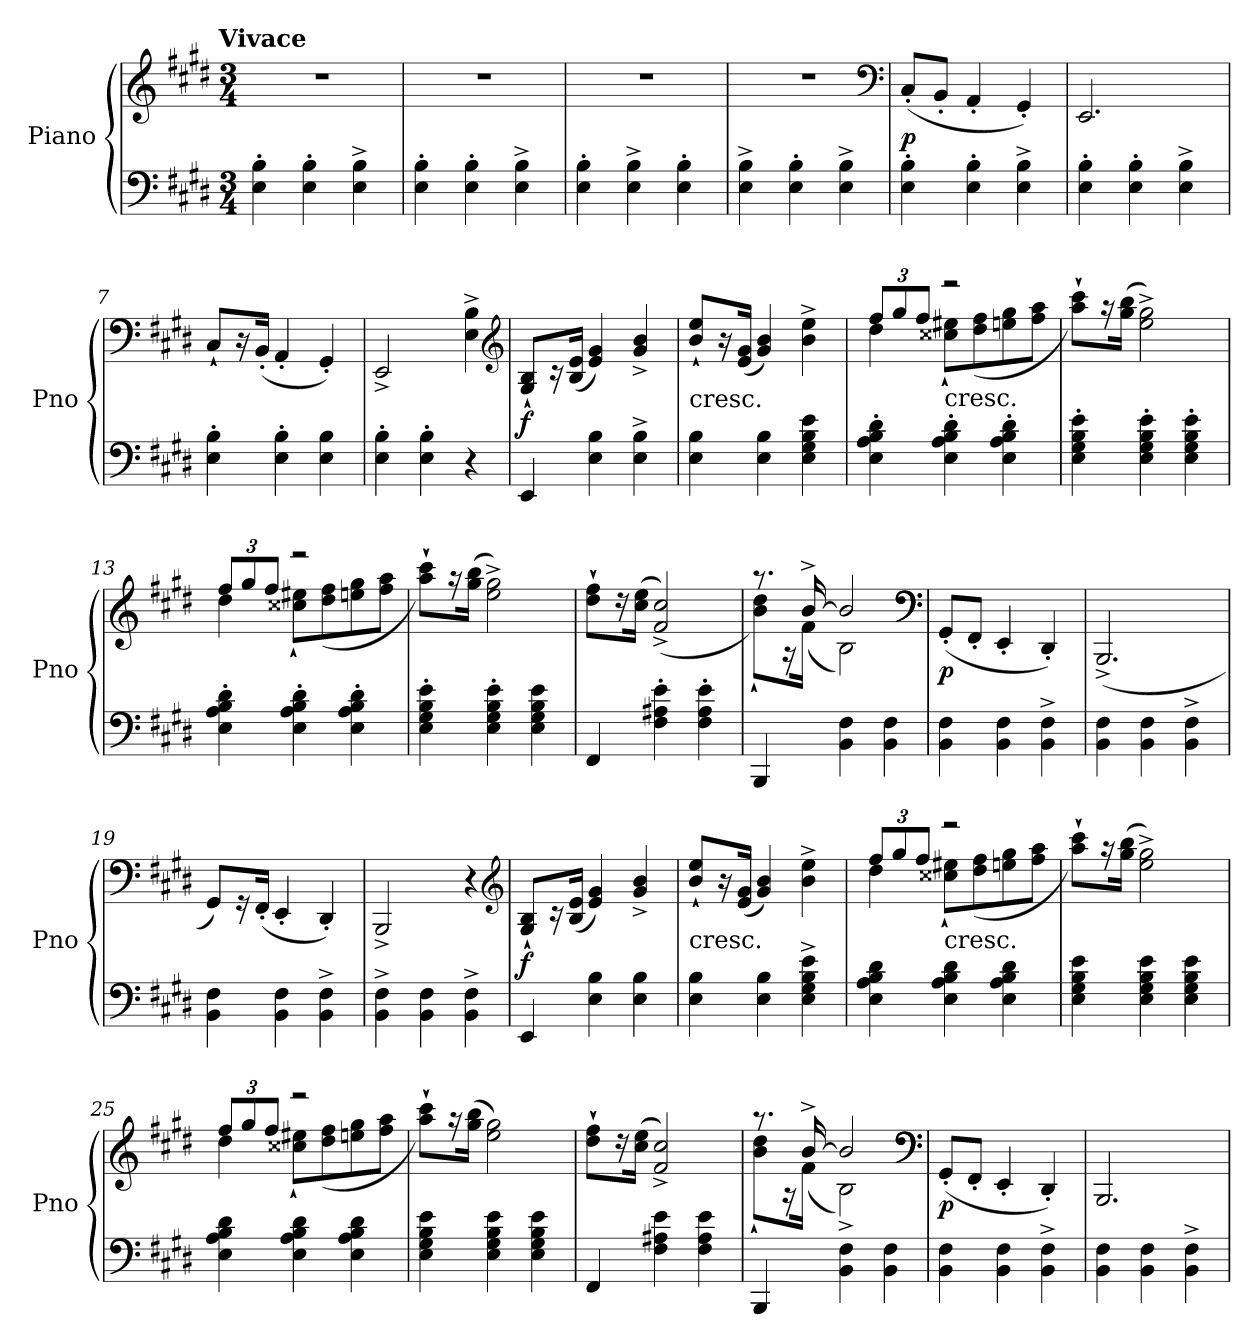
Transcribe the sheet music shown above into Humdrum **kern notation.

**kern	**kern	**dynam
*part1	*part1	*part1
*staff2	*staff1	*staff1/2
*I"Piano	*	*
*I'Pno	*	*
*clefF4	*clefG2	*
*k[f#c#g#d#]	*k[f#c#g#d#]	*
*E:	*E:	*
!!LO:TX:omd:t=Vivace
*M3/4	*M3/4	*
*MM200	*MM200	*
=1	=1	=1
4E'\ 4B'\	2.r	.
4E'\ 4B'\	.	.
4E^\ 4B^\	.	.
=2	=2	=2
4E'\ 4B'\	2.r	.
4E'\ 4B'\	.	.
4E^\ 4B^\	.	.
=3	=3	=3
4E'\ 4B'\	2.r	.
4E^\ 4B^\	.	.
4E'\ 4B'\	.	.
=4	=4	=4
4E^\ 4B^\	2.r	.
4E'\ 4B'\	.	.
4E^\ 4B^\	.	.
*	*clefF4	*
=5	=5	=5
4E'\ 4B'\	(8C#'/L	p
.	8BB'/J	.
4E'\ 4B'\	4AA'/	.
4E^\ 4B^\	4GG#'/)	.
=6	=6	=6
4E'\ 4B'\	2.EE/	.
4E'\ 4B'\	.	.
4E^\ 4B^\	.	.
=7	=7	=7
4E'\ 4B'\	8C#`/L	.
.	16r	.
.	(16BB'/Jk	.
4E'\ 4B'\	4AA'/	.
4E\ 4B\	4GG#'/)	.
=8	=8	=8
4E'\ 4B'\	2EE^/	.
4E'\ 4B'\	.	.
4r	4E^\ 4B^\	.
*	*clefG2	*
=9	=9	=9
4EE/	8G#`/ 8B`/L	f
.	16r	.
.	(16B/ 16e/Jk	.
4E\ 4B\	4e/ 4g#/)	.
4E^\ 4B^\	4g#^/ 4b^/	.
=10	=10	=10
!	!LO:TX:c:t=cresc.	!
4E\ 4B\	8b`/ 8ee`/L	.
.	16r	.
.	(16e/ 16g#/Jk	.
4E\ 4B\	4g#/ 4b/)	.
4E\ 4G#\ 4B\ 4e\	4b^\ 4ee^\	.
=11	=11	=11
*	*^	*
4E'\ 4A'\ 4B'\ 4d#'\	12ff#/L	4dd#\	.
.	12gg#/	.	.
.	12ff#/J	.	.
!	!LO:TX:c:t=cresc.	!	!
4E'\ 4A'\ 4B'\ 4d#'\	2r	8cc##X`\ 8ee#X`\L	.
.	.	(8dd#\ 8ff#\	.
4E'\ 4A'\ 4B'\ 4d#'\	.	8een\ 8gg#\	.
.	.	8ff#\ 8aa\J	.
*	*v	*v	*
=12	=12	=12
4E'\ 4G#'\ 4B'\ 4e'\	8aa`\ 8ccc#`\L)	.
.	16r	.
.	(16gg#\ 16bb\Jk	.
4E'\ 4G#'\ 4B'\ 4e'\	2ee^\ 2gg#^\)	.
4E'\ 4G#'\ 4B'\ 4e'\	.	.
=13	=13	=13
*	*^	*
4E'\ 4A'\ 4B'\ 4d#'\	12ff#/L	4dd#\	.
.	12gg#/	.	.
.	12ff#/J	.	.
4E'\ 4A'\ 4B'\ 4d#'\	2r	8cc##X`\ 8ee#X`\L	.
.	.	(8dd#\ 8ff#\	.
4E'\ 4A'\ 4B'\ 4d#'\	.	8een\ 8gg#\	.
.	.	8ff#\ 8aa\J	.
*	*v	*v	*
=14	=14	=14
4E'\ 4G#'\ 4B'\ 4e'\	8aa`\ 8ccc#`\L)	.
.	16r	.
.	(16gg#\ 16bb\Jk	.
4E'\ 4G#'\ 4B'\ 4e'\	2ee^\ 2gg#^\)	.
4E\ 4G#\ 4B\ 4e\	.	.
=15	=15	=15
4FF#/	8dd#`\ 8ff#`\L	.
.	16r	.
.	(16cc#\ 16ee\Jk	.
4F#'\ 4A#X'\ 4e'\	(2f#^/ 2cc#^/)	.
4F#'\ 4A#'\ 4e'\	.	.
=16	=16	=16
*	*^	*
4BBB/	8.r	8b`\ 8dd#`\L)	.
.	.	16r	.
.	[16b^/	(16f#\Jk	.
4BB\ 4F#\	2b/]	2B\)	.
4BB\ 4F#\	.	.	.
*	*v	*v	*
*	*clefF4	*
=17	=17	=17
4BB\ 4F#\	(8GG#'/L	p
.	8FF#'/J	.
4BB\ 4F#\	4EE'/	.
4BB^\ 4F#^\	4DD#'/)	.
=18	=18	=18
4BB\ 4F#\	(2.BBB^/	.
4BB\ 4F#\	.	.
4BB^\ 4F#^\	.	.
=19	=19	=19
4BB\ 4F#\	8GG#/L)	.
.	16r	.
.	(16FF#'/Jk	.
4BB\ 4F#\	4EE'/	.
4BB^\ 4F#^\	4DD#'/)	.
=20	=20	=20
4BB^\ 4F#^\	2BBB^/	.
4BB\ 4F#\	.	.
4BB^\ 4F#^\	4r	.
*	*clefG2	*
=21	=21	=21
4EE/	8G#`/ 8B`/L	f
.	16r	.
.	(16B/ 16e/Jk	.
4E\ 4B\	4e/ 4g#/)	.
4E\ 4B\	4g#^/ 4b^/	.
=22	=22	=22
!	!LO:TX:c:t=cresc.	!
4E\ 4B\	8b`/ 8ee`/L	.
.	16r	.
.	(16e/ 16g#/Jk	.
4E\ 4B\	4g#/ 4b/)	.
4E^\ 4G#^\ 4B^\ 4e^\	4b^\ 4ee^\	.
=23	=23	=23
*	*^	*
4E\ 4A\ 4B\ 4d#\	12ff#/L	4dd#\	.
.	12gg#/	.	.
.	12ff#/J	.	.
!	!LO:TX:c:t=cresc.	!	!
4E\ 4A\ 4B\ 4d#\	2r	8cc##X`\ 8ee#X`\L	.
.	.	(8dd#\ 8ff#\	.
4E\ 4A\ 4B\ 4d#\	.	8een\ 8gg#\	.
.	.	8ff#\ 8aa\J	.
*	*v	*v	*
=24	=24	=24
4E\ 4G#\ 4B\ 4e\	8aa`\ 8ccc#`\L)	.
.	16r	.
.	(16gg#\ 16bb\Jk	.
4E\ 4G#\ 4B\ 4e\	2ee^\ 2gg#^\)	.
4E\ 4G#\ 4B\ 4e\	.	.
=25	=25	=25
*	*^	*
4E\ 4A\ 4B\ 4d#\	12ff#/L	4dd#\	.
.	12gg#/	.	.
.	12ff#/J	.	.
4E\ 4A\ 4B\ 4d#\	2r	8cc##X`\ 8ee#X`\L	.
.	.	(8dd#\ 8ff#\	.
4E\ 4A\ 4B\ 4d#\	.	8een\ 8gg#\	.
.	.	8ff#\ 8aa\J	.
*	*v	*v	*
=26	=26	=26
4E\ 4G#\ 4B\ 4e\	8aa`\ 8ccc#`\L)	.
.	16r	.
.	(16gg#\ 16bb\Jk	.
4E\ 4G#\ 4B\ 4e\	2ee\ 2gg#\)	.
4E\ 4G#\ 4B\ 4e\	.	.
=27	=27	=27
4FF#/	8dd#`\ 8ff#`\L	.
.	16r	.
.	(16cc#\ 16ee\Jk	.
4F#\ 4A#X\ 4e\	2f#^/ 2cc#^/)	.
4F#\ 4A#\ 4e\	.	.
=28	=28	=28
*	*^	*
4BBB/	8.r	8b`\ 8dd#`\L	.
.	.	16r	.
.	[16b^/	(16f#\Jk	.
4BB\ 4F#\	2b/]	2B^\)	.
4BB\ 4F#\	.	.	.
*	*v	*v	*
*	*clefF4	*
=29	=29	=29
4BB\ 4F#\	(8GG#'/L	p
.	8FF#'/J	.
4BB\ 4F#\	4EE'/	.
4BB^\ 4F#^\	4DD#'/)	.
=30	=30	=30
4BB\ 4F#\	2.BBB/	.
4BB\ 4F#\	.	.
4BB^\ 4F#^\	.	.
=	=	=
*-	*-	*-
